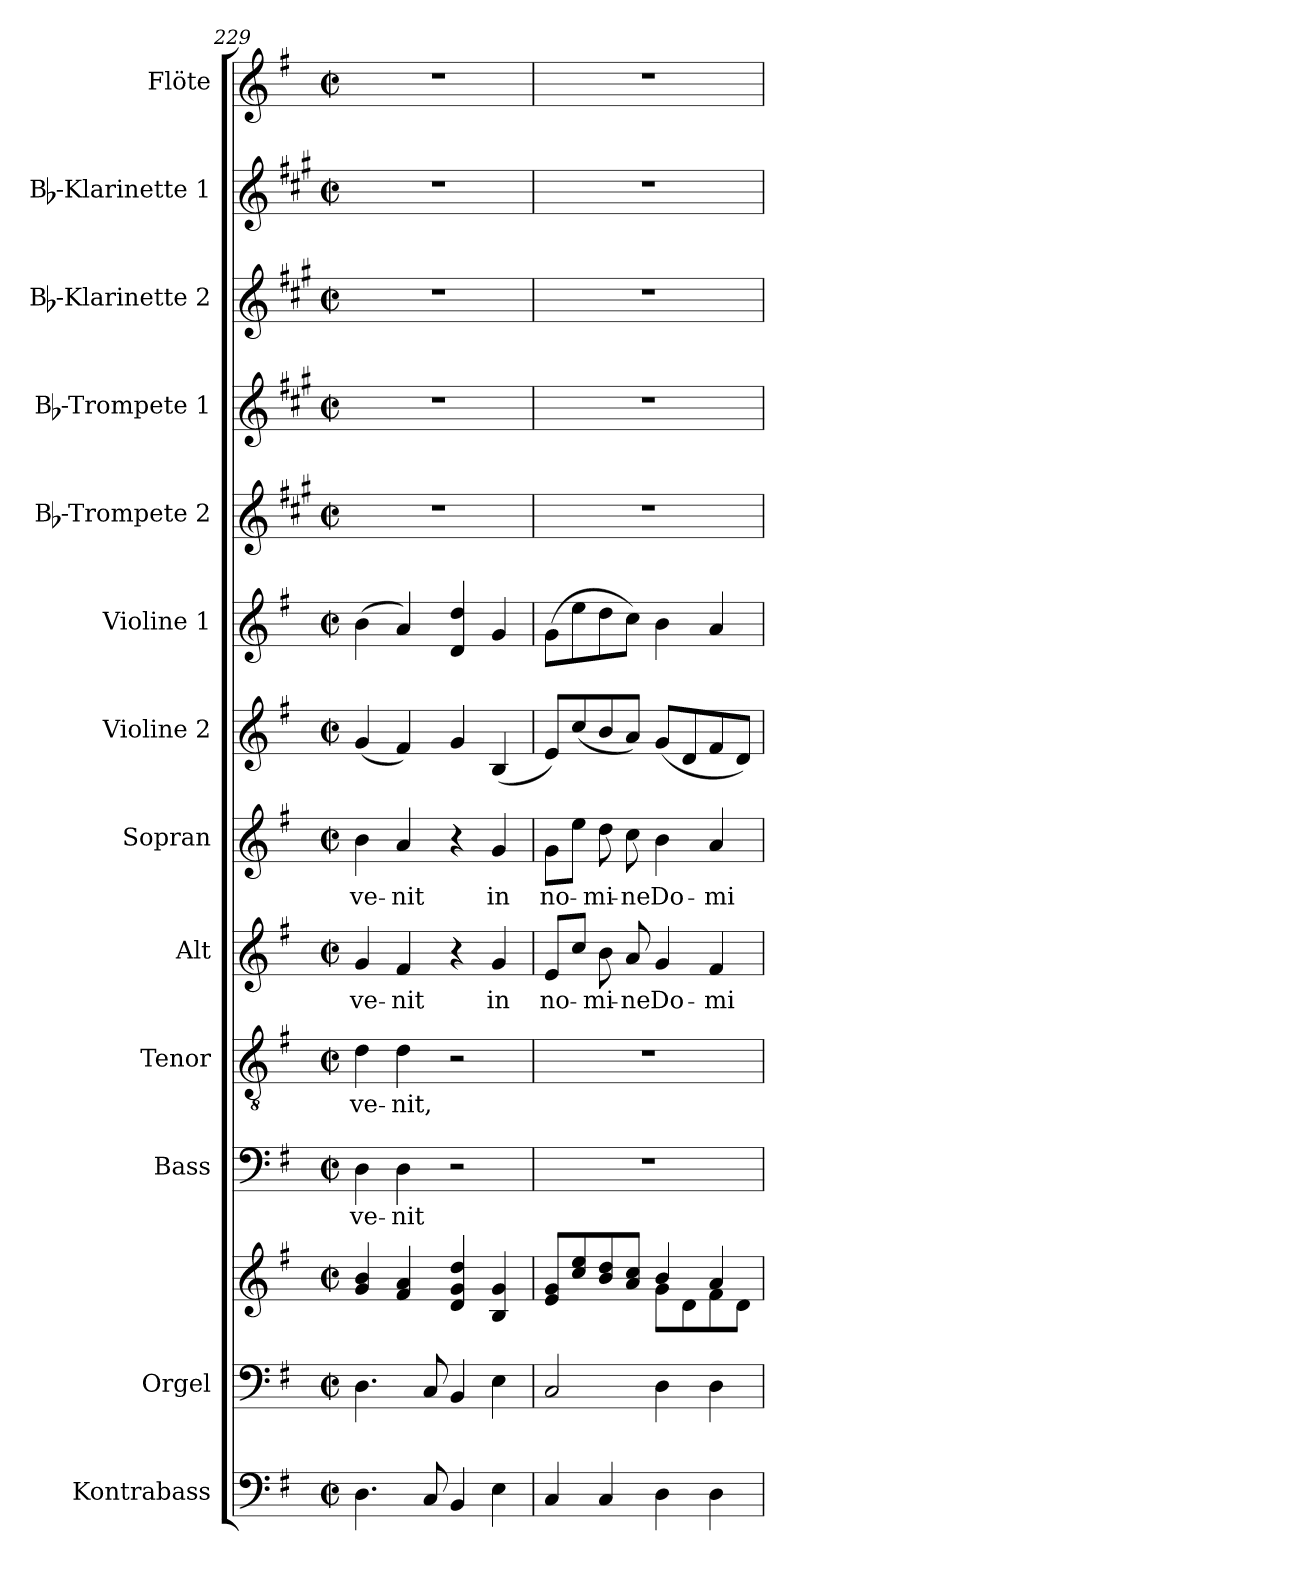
**kern	**kern	**kern	**kern	**text	**kern	**text	**kern	**text	**kern	**text	**kern	**kern	**kern	**kern	**kern	**kern	**kern
*part13	*part12	*part12	*part11	*part11	*part10	*part10	*part9	*part9	*part8	*part8	*part7	*part6	*part5	*part4	*part3	*part2	*part1
*staff14	*staff13	*staff12	*staff11	*staff11	*staff10	*staff10	*staff9	*staff9	*staff8	*staff8	*staff7	*staff6	*staff5	*staff4	*staff3	*staff2	*staff1
*I"Kontrabass	*I"Orgel	*	*I"Bass	*	*I"Tenor	*	*I"Alt	*	*I"Sopran	*	*I"Violine 2	*I"Violine 1	*I"Bb-Trompete 2	*I"Bb-Trompete 1	*I"Bb-Klarinette 2	*I"Bb-Klarinette 1	*I"Flöte
*I'Kb.	*I'Org.	*	*I'B.	*	*I'T.	*	*I'A.	*	*I'S.	*	*I'Vl. 2	*I'Vl. 1	*I'Bb Trp. 2	*I'Bb Trp. 1	*I'Bb Kl. 2	*I'Bb Kl. 1	*I'Fl.
*clefF4	*clefF4	*clefG2	*clefF4	*	*clefGv2	*	*clefG2	*	*clefG2	*	*clefG2	*clefG2	*clefG2	*clefG2	*clefG2	*clefG2	*clefG2
*ITrd7c12	*	*	*	*	*	*	*	*	*	*	*	*	*ITrd1c2	*ITrd1c2	*ITrd1c2	*ITrd1c2	*
*k[f#]	*k[f#]	*k[f#]	*k[f#]	*	*k[f#]	*	*k[f#]	*	*k[f#]	*	*k[f#]	*k[f#]	*k[f#]	*k[f#]	*k[f#]	*k[f#]	*k[f#]
*G:	*G:	*G:	*G:	*	*G:	*	*G:	*	*G:	*	*G:	*G:	*G:	*G:	*G:	*G:	*G:
*M2/2	*M2/2	*M2/2	*M2/2	*	*M2/2	*	*M2/2	*	*M2/2	*	*M2/2	*M2/2	*M2/2	*M2/2	*M2/2	*M2/2	*M2/2
*met(c|)	*met(c|)	*met(c|)	*met(c|)	*	*met(c|)	*	*met(c|)	*	*met(c|)	*	*met(c|)	*met(c|)	*met(c|)	*met(c|)	*met(c|)	*met(c|)	*met(c|)
=229	=229	=229	=229	=229	=229	=229	=229	=229	=229	=229	=229	=229	=229	=229	=229	=229	=229
!	!	!	!	!LO:LY:b	!	!LO:LY:b	!	!LO:LY:b	!	!LO:LY:b	!	!	!	!	!	!	!
4.DD\	4.D\	4g/ 4b/	4D\	ve-	4d\	ve-	4g/	ve-	4b\	ve-	(<4g/	(>4b\	1r	1r	1r	1r	1r
!	!	!	!	!LO:LY:b	!	!LO:LY:b	!	!LO:LY:b	!	!LO:LY:b	!	!	!	!	!	!	!
.	.	4f#/ 4a/	4D\	-nit	4d\	-nit,	4f#/	-nit	4a/	-nit	4f#/)	4a/)	.	.	.	.	.
8CC/	8C/	.	.	.	.	.	.	.	.	.	.	.	.	.	.	.	.
4BBB/	4BB/	4d/ 4g/ 4dd/	2r	.	2r	.	4r	.	4r	.	4g/	4d/ 4dd/	.	.	.	.	.
!	!	!	!	!	!	!	!	!LO:LY:b	!	!LO:LY:b	!	!	!	!	!	!	!
4EE\	4E\	4B/ 4g/	.	.	.	.	4g/	in	4g/	in	(<4B/	4g/	.	.	.	.	.
=230	=230	=230	=230	=230	=230	=230	=230	=230	=230	=230	=230	=230	=230	=230	=230	=230	=230
*	*	*^	*	*	*	*	*	*	*	*	*	*	*	*	*	*	*
!	!	!	!	!	!	!	!	!	!LO:LY:b	!	!LO:LY:b	!	!	!	!	!	!	!
4CC/	2C/	8e/ 8g/L	2ryy	1r	.	1r	.	8e/L	no-	8g\L	no-	8e/L)	(>8g\L	1r	1r	1r	1r	1r
.	.	8cc/ 8ee/	.	.	.	.	.	8cc/J	.	8ee\J	.	(<8cc/	8ee\	.	.	.	.	.
!	!	!	!	!	!	!	!	!	!LO:LY:b	!	!LO:LY:b	!	!	!	!	!	!	!
4CC/	.	8b/ 8dd/	.	.	.	.	.	8b\	-mi-	8dd\	-mi-	8b/	8dd\	.	.	.	.	.
!	!	!	!	!	!	!	!	!	!LO:LY:b	!	!LO:LY:b	!	!	!	!	!	!	!
.	.	8a/ 8cc/J	.	.	.	.	.	8a/	-ne	8cc\	-ne	8a/J)	8cc\J)	.	.	.	.	.
!	!	!	!	!	!	!	!	!	!LO:LY:b	!	!LO:LY:b	!	!	!	!	!	!	!
4DD\	4D\	4b/	8g\L	.	.	.	.	4g/	Do-	4b\	Do-	(<8g/L	4b\	.	.	.	.	.
.	.	.	8d\	.	.	.	.	.	.	.	.	8d/	.	.	.	.	.	.
!	!	!	!	!	!	!	!	!	!LO:LY:b	!	!LO:LY:b	!	!	!	!	!	!	!
4DD\	4D\	4a/	8f#\	.	.	.	.	4f#/	-mi-	4a/	-mi-	8f#/	4a/	.	.	.	.	.
.	.	.	8d\J	.	.	.	.	.	.	.	.	8d/J)	.	.	.	.	.	.
*	*	*v	*v	*	*	*	*	*	*	*	*	*	*	*	*	*	*	*
=	=	=	=	=	=	=	=	=	=	=	=	=	=	=	=	=	=
*-	*-	*-	*-	*-	*-	*-	*-	*-	*-	*-	*-	*-	*-	*-	*-	*-	*-
